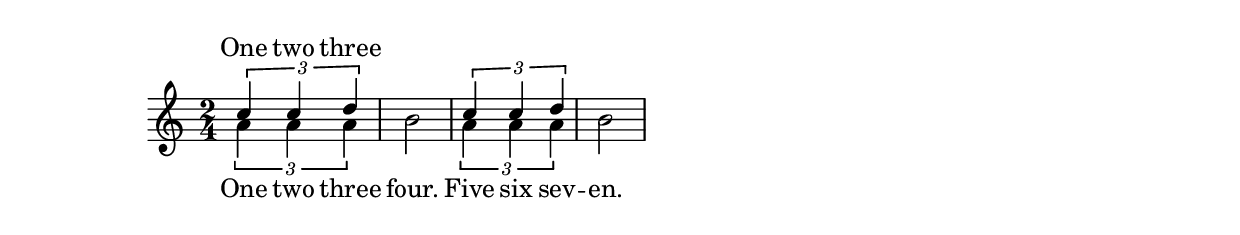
\version "2.14.1"
global = {
  \key c \major
  \time 2/4
}
sopranoNotes = \relative c'' {
 <<
   { \voiceTwo \times 2/3 { a4 a a } }
   \new Voice = "sopranoOneVoice" {
     \voiceOne \times 2/3 { c4 c d }
   }
  >> \oneVoice |
  b2 |
 <<
   { \voiceTwo \times 2/3 { a4 a a } }
   \new Voice = "sopranoOneVoice" {
     \voiceOne \times 2/3 { c4 c d }
   }
  >> \oneVoice |
  b2 |
}
sopranoWords = \lyricmode {
  One two three four.
  Five six sev -- en.
}
\score {
  <<
    \new Staff = "sopranoStaff"
    \new Voice = "sopranoVoice" << \global \sopranoNotes >>
    \new Lyrics \lyricsto "sopranoVoice" \sopranoWords
    \new Lyrics \with { alignAboveContext = "sopranoStaff" }
      \lyricsto "sopranoOneVoice" { One two three Five six sev -- }
  >>
}
